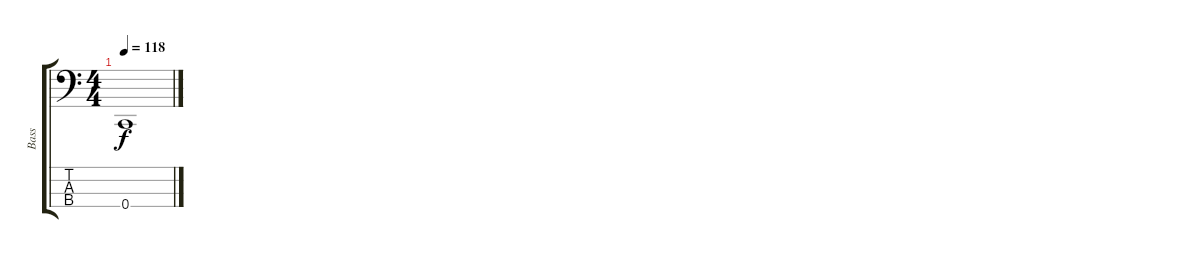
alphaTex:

\track ("Bass" "Bass") {instrument electricbassfinger}
\staff {score tabs}
\tuning (F2 C2 G1 C1) {hide}
\ts (4 4)
\tempo 118
\clef f4
\ks c
0.4.1{dy f}
